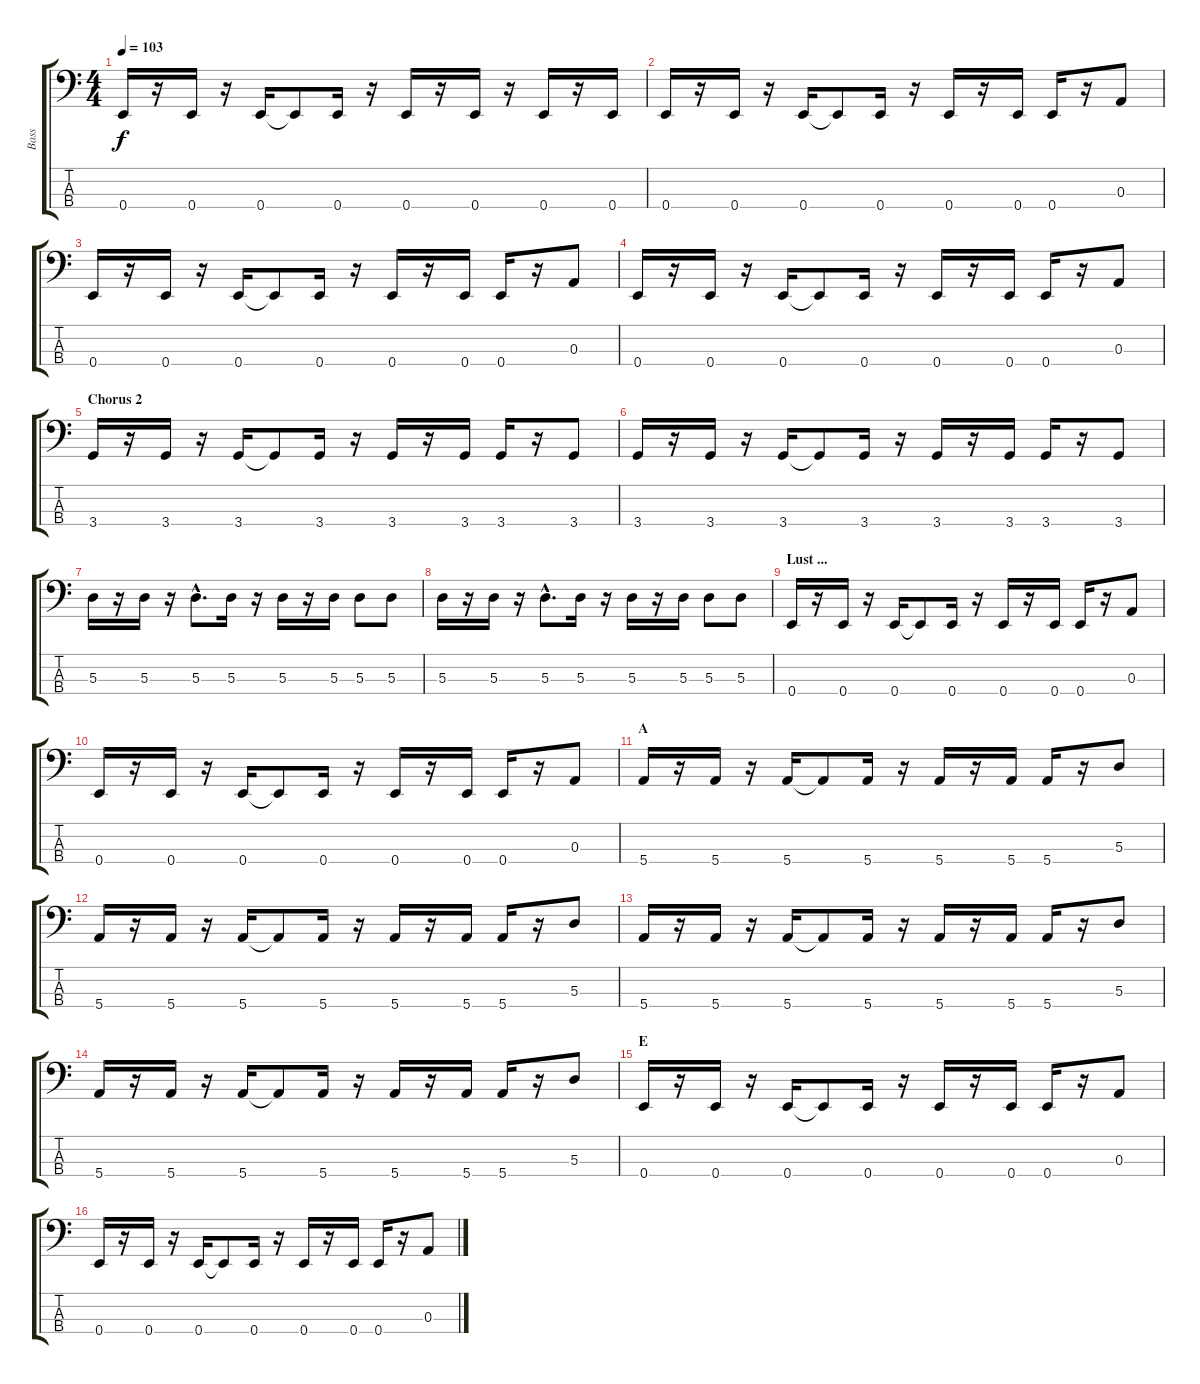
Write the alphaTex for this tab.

\track ("Bass" "Bass") {instrument electricbasspick}
\staff {score tabs}
\tuning (G2 D2 A1 E1) {hide}
\ts (4 4)
\tempo 103
\clef f4
\ks c
0.4.16{dy f} r.16 0.4.16 r.16 0.4.16 0.4{t}.8 0.4.16 r.16 0.4.16 r.16 0.4.16 r.16 0.4.16 r.16 0.4.16 |
0.4.16 r.16 0.4.16 r.16 0.4.16 0.4{t}.8 0.4.16 r.16 0.4.16 r.16 0.4.16 0.4.16 r.16 0.3.8 |
0.4.16 r.16 0.4.16 r.16 0.4.16 0.4{t}.8 0.4.16 r.16 0.4.16 r.16 0.4.16 0.4.16 r.16 0.3.8 |
0.4.16 r.16 0.4.16 r.16 0.4.16 0.4{t}.8 0.4.16 r.16 0.4.16 r.16 0.4.16 0.4.16 r.16 0.3.8 |
\section ("" "Chorus 2")
3.4.16 r.16 3.4.16 r.16 3.4.16 3.4{t}.8 3.4.16 r.16 3.4.16 r.16 3.4.16 3.4.16 r.16 3.4.8 |
3.4.16 r.16 3.4.16 r.16 3.4.16 3.4{t}.8 3.4.16 r.16 3.4.16 r.16 3.4.16 3.4.16 r.16 3.4.8 |
5.3.16 r.16 5.3.16 r.16 5.3{hac}.8{d} 5.3.16 r.16 5.3.16 r.16 5.3.16 5.3.8 5.3.8 |
5.3.16 r.16 5.3.16 r.16 5.3{hac}.8{d} 5.3.16 r.16 5.3.16 r.16 5.3.16 5.3.8 5.3.8 |
\section ("" "Lust ...")
0.4.16 r.16 0.4.16 r.16 0.4.16 0.4{t}.8 0.4.16 r.16 0.4.16 r.16 0.4.16 0.4.16 r.16 0.3.8 |
0.4.16 r.16 0.4.16 r.16 0.4.16 0.4{t}.8 0.4.16 r.16 0.4.16 r.16 0.4.16 0.4.16 r.16 0.3.8 |
\section ("" "A")
5.4.16 r.16 5.4.16 r.16 5.4.16 5.4{t}.8 5.4.16 r.16 5.4.16 r.16 5.4.16 5.4.16 r.16 5.3.8 |
5.4.16 r.16 5.4.16 r.16 5.4.16 5.4{t}.8 5.4.16 r.16 5.4.16 r.16 5.4.16 5.4.16 r.16 5.3.8 |
5.4.16 r.16 5.4.16 r.16 5.4.16 5.4{t}.8 5.4.16 r.16 5.4.16 r.16 5.4.16 5.4.16 r.16 5.3.8 |
5.4.16 r.16 5.4.16 r.16 5.4.16 5.4{t}.8 5.4.16 r.16 5.4.16 r.16 5.4.16 5.4.16 r.16 5.3.8 |
\section ("" "E")
0.4.16 r.16 0.4.16 r.16 0.4.16 0.4{t}.8 0.4.16 r.16 0.4.16 r.16 0.4.16 0.4.16 r.16 0.3.8 |
0.4.16 r.16 0.4.16 r.16 0.4.16 0.4{t}.8 0.4.16 r.16 0.4.16 r.16 0.4.16 0.4.16 r.16 0.3.8
